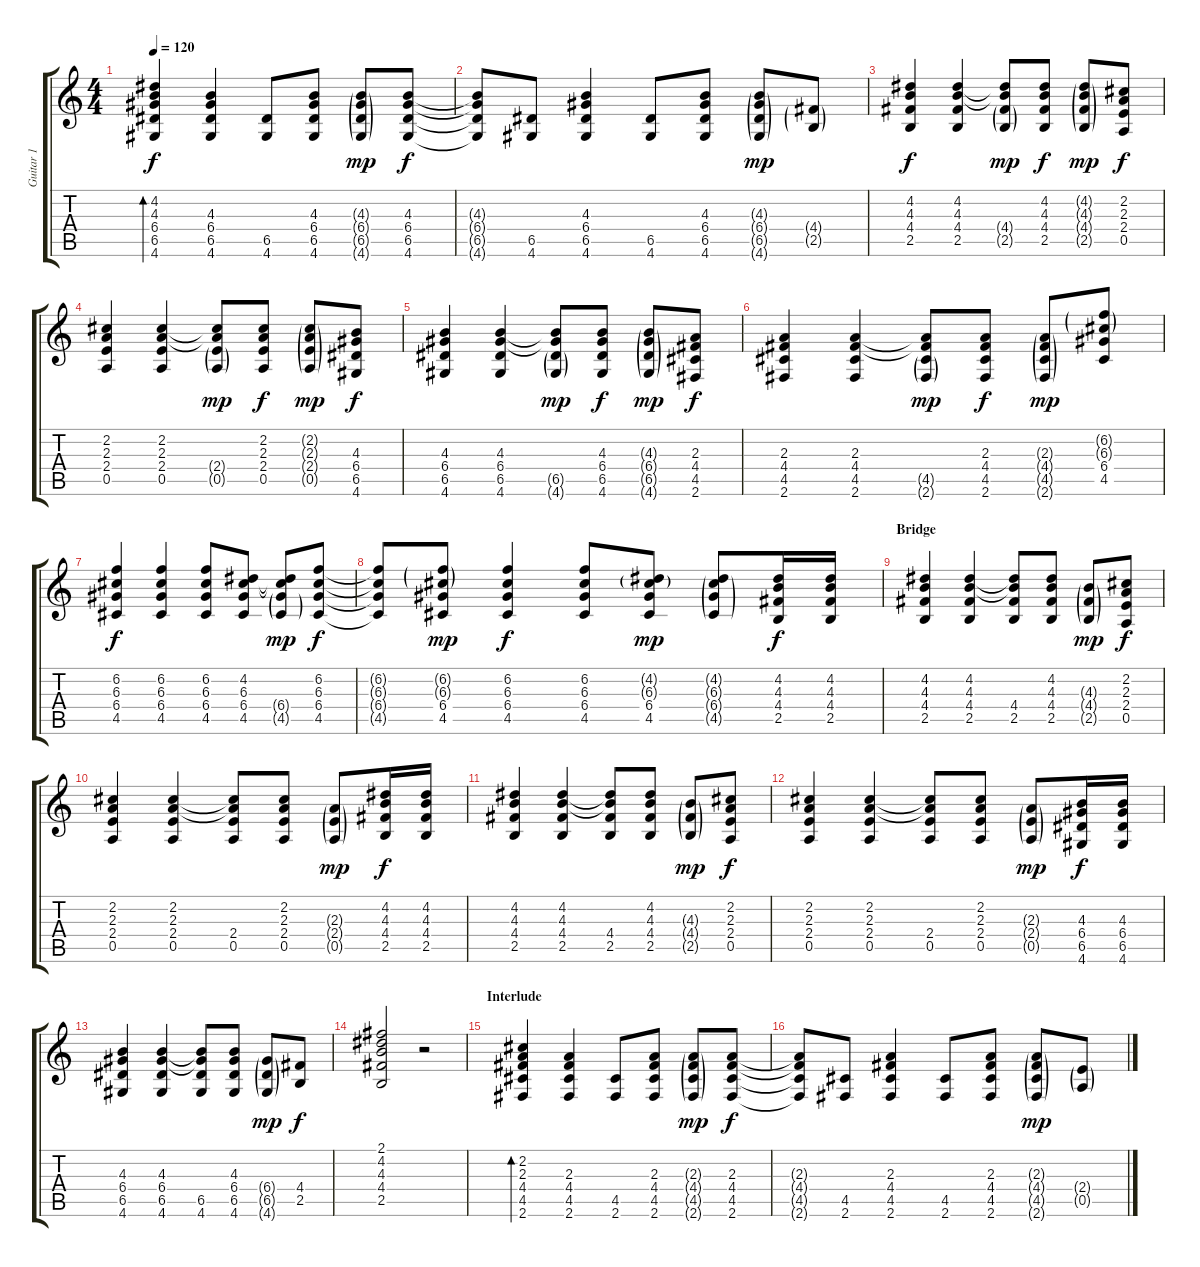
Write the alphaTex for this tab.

\track ("Guitar 1          " "Guitar 1  ") {instrument acousticguitarsteel}
\staff {score tabs}
\tuning (E4 B3 G3 D3 A2 E2) {hide}
\ts (4 4)
\tempo 120
\clef g2
\ks c
(4.2 4.3 6.4 6.5 4.6).4{bd 60 dy f} (4.3 6.4 6.5 4.6).4 (6.5 4.6).8 (4.3 6.4 6.5 4.6).8 (4.3{g} 6.4{g} 6.5{g} 4.6{g}).8{dy mp} (4.3 6.4 6.5 4.6).8{dy f} |
(4.3{t} 6.4{t} 6.5{t} 4.6{t}).8 (6.5 4.6).8 (4.3 6.4 6.5 4.6).4 (6.5 4.6).8 (4.3 6.4 6.5 4.6).8 (4.3{g} 6.4{g} 6.5{g} 4.6{g}).8{dy mp} (4.4{g} 2.5{g}).8 |
(4.2 4.3 4.4 2.5).4{dy f} (4.2 4.3 4.4 2.5).4 (4.2{t} 4.3{t} 4.4{g} 2.5{g}).8{dy mp} (4.2 4.3 4.4 2.5).8{dy f} (4.2{g} 4.3{g} 4.4{g} 2.5{g}).8{dy mp} (2.2 2.3 2.4 0.5).8{dy f} |
(2.2 2.3 2.4 0.5).4 (2.2 2.3 2.4 0.5).4 (2.2{t} 2.3{t} 2.4{g} 0.5{g}).8{dy mp} (2.2 2.3 2.4 0.5).8{dy f} (2.2{g} 2.3{g} 2.4{g} 0.5{g}).8{dy mp} (4.3 6.4 6.5 4.6).8{dy f} |
(4.3 6.4 6.5 4.6).4 (4.3 6.4 6.5 4.6).4 (4.3{t} 6.4{t} 6.5{g} 4.6{g}).8{dy mp} (4.3 6.4 6.5 4.6).8{dy f} (4.3{g} 6.4{g} 6.5{g} 4.6{g}).8{dy mp} (2.3 4.4 4.5 2.6).8{dy f} |
(2.3 4.4 4.5 2.6).4 (2.3 4.4 4.5 2.6).4 (2.3{t} 4.4{t} 4.5{g} 2.6{g}).8{dy mp} (2.3 4.4 4.5 2.6).8{dy f} (2.3{g} 4.4{g} 4.5{g} 2.6{g}).8{dy mp} (6.2{g} 6.3{g} 6.4 4.5).8 |
(6.2 6.3 6.4 4.5).4{dy f} (6.2 6.3 6.4 4.5).4 (6.2 6.3 6.4 4.5).8 (4.2 6.3 6.4 4.5).8 (4.2{t} 6.3{t} 6.4{g} 4.5{g}).8{dy mp} (6.2 6.3 6.4 4.5).8{dy f} |
(6.2{t} 6.3{t} 6.4{t} 4.5{t}).8 (6.2{g} 6.3{g} 6.4 4.5).8{dy mp} (6.2 6.3 6.4 4.5).4{dy f} (6.2 6.3 6.4 4.5).8 (4.2{g} 6.3{g} 6.4 4.5).8{dy mp} (4.2{g} 6.3{g} 6.4{g} 4.5{g}).8 (4.2 4.3 4.4 2.5).16{dy f} (4.2 4.3 4.4 2.5).16 |
\section ("" "Bridge ")
(4.2 4.3 4.4 2.5).4 (4.2 4.3 4.4 2.5).4 (4.2{t} 4.3{t} 4.4 2.5).8 (4.2 4.3 4.4 2.5).8 (4.3{g} 4.4{g} 2.5{g}).8{dy mp} (2.2 2.3 2.4 0.5).8{dy f} |
(2.2 2.3 2.4 0.5).4 (2.2 2.3 2.4 0.5).4 (2.2{t} 2.3{t} 2.4 0.5).8 (2.2 2.3 2.4 0.5).8 (2.3{g} 2.4{g} 0.5{g}).8{dy mp} (4.2 4.3 4.4 2.5).16{dy f} (4.2 4.3 4.4 2.5).16 |
(4.2 4.3 4.4 2.5).4 (4.2 4.3 4.4 2.5).4 (4.2{t} 4.3{t} 4.4 2.5).8 (4.2 4.3 4.4 2.5).8 (4.3{g} 4.4{g} 2.5{g}).8{dy mp} (2.2 2.3 2.4 0.5).8{dy f} |
(2.2 2.3 2.4 0.5).4 (2.2 2.3 2.4 0.5).4 (2.2{t} 2.3{t} 2.4 0.5).8 (2.2 2.3 2.4 0.5).8 (2.3{g} 2.4{g} 0.5{g}).8{dy mp} (4.3 6.4 6.5 4.6).16{dy f} (4.3 6.4 6.5 4.6).16 |
(4.3 6.4 6.5 4.6).4 (4.3 6.4 6.5 4.6).4 (4.3{t} 6.4{t} 6.5 4.6).8 (4.3 6.4 6.5 4.6).8 (6.4{g} 6.5{g} 4.6{g}).8{dy mp} (4.4 2.5).8{dy f} |
(2.1 4.2 4.3 4.4 2.5).2 r.2 |
\section ("" "Interlude")
(2.2 2.3 4.4 4.5 2.6).4{bd 60} (2.3 4.4 4.5 2.6).4 (4.5 2.6).8 (2.3 4.4 4.5 2.6).8 (2.3{g} 4.4{g} 4.5{g} 2.6{g}).8{dy mp} (2.3 4.4 4.5 2.6).8{dy f} |
(2.3{t} 4.4{t} 4.5{t} 2.6{t}).8 (4.5 2.6).8 (2.3 4.4 4.5 2.6).4 (4.5 2.6).8 (2.3 4.4 4.5 2.6).8 (2.3{g} 4.4{g} 4.5{g} 2.6{g}).8{dy mp} (2.4{g} 0.5{g}).8
